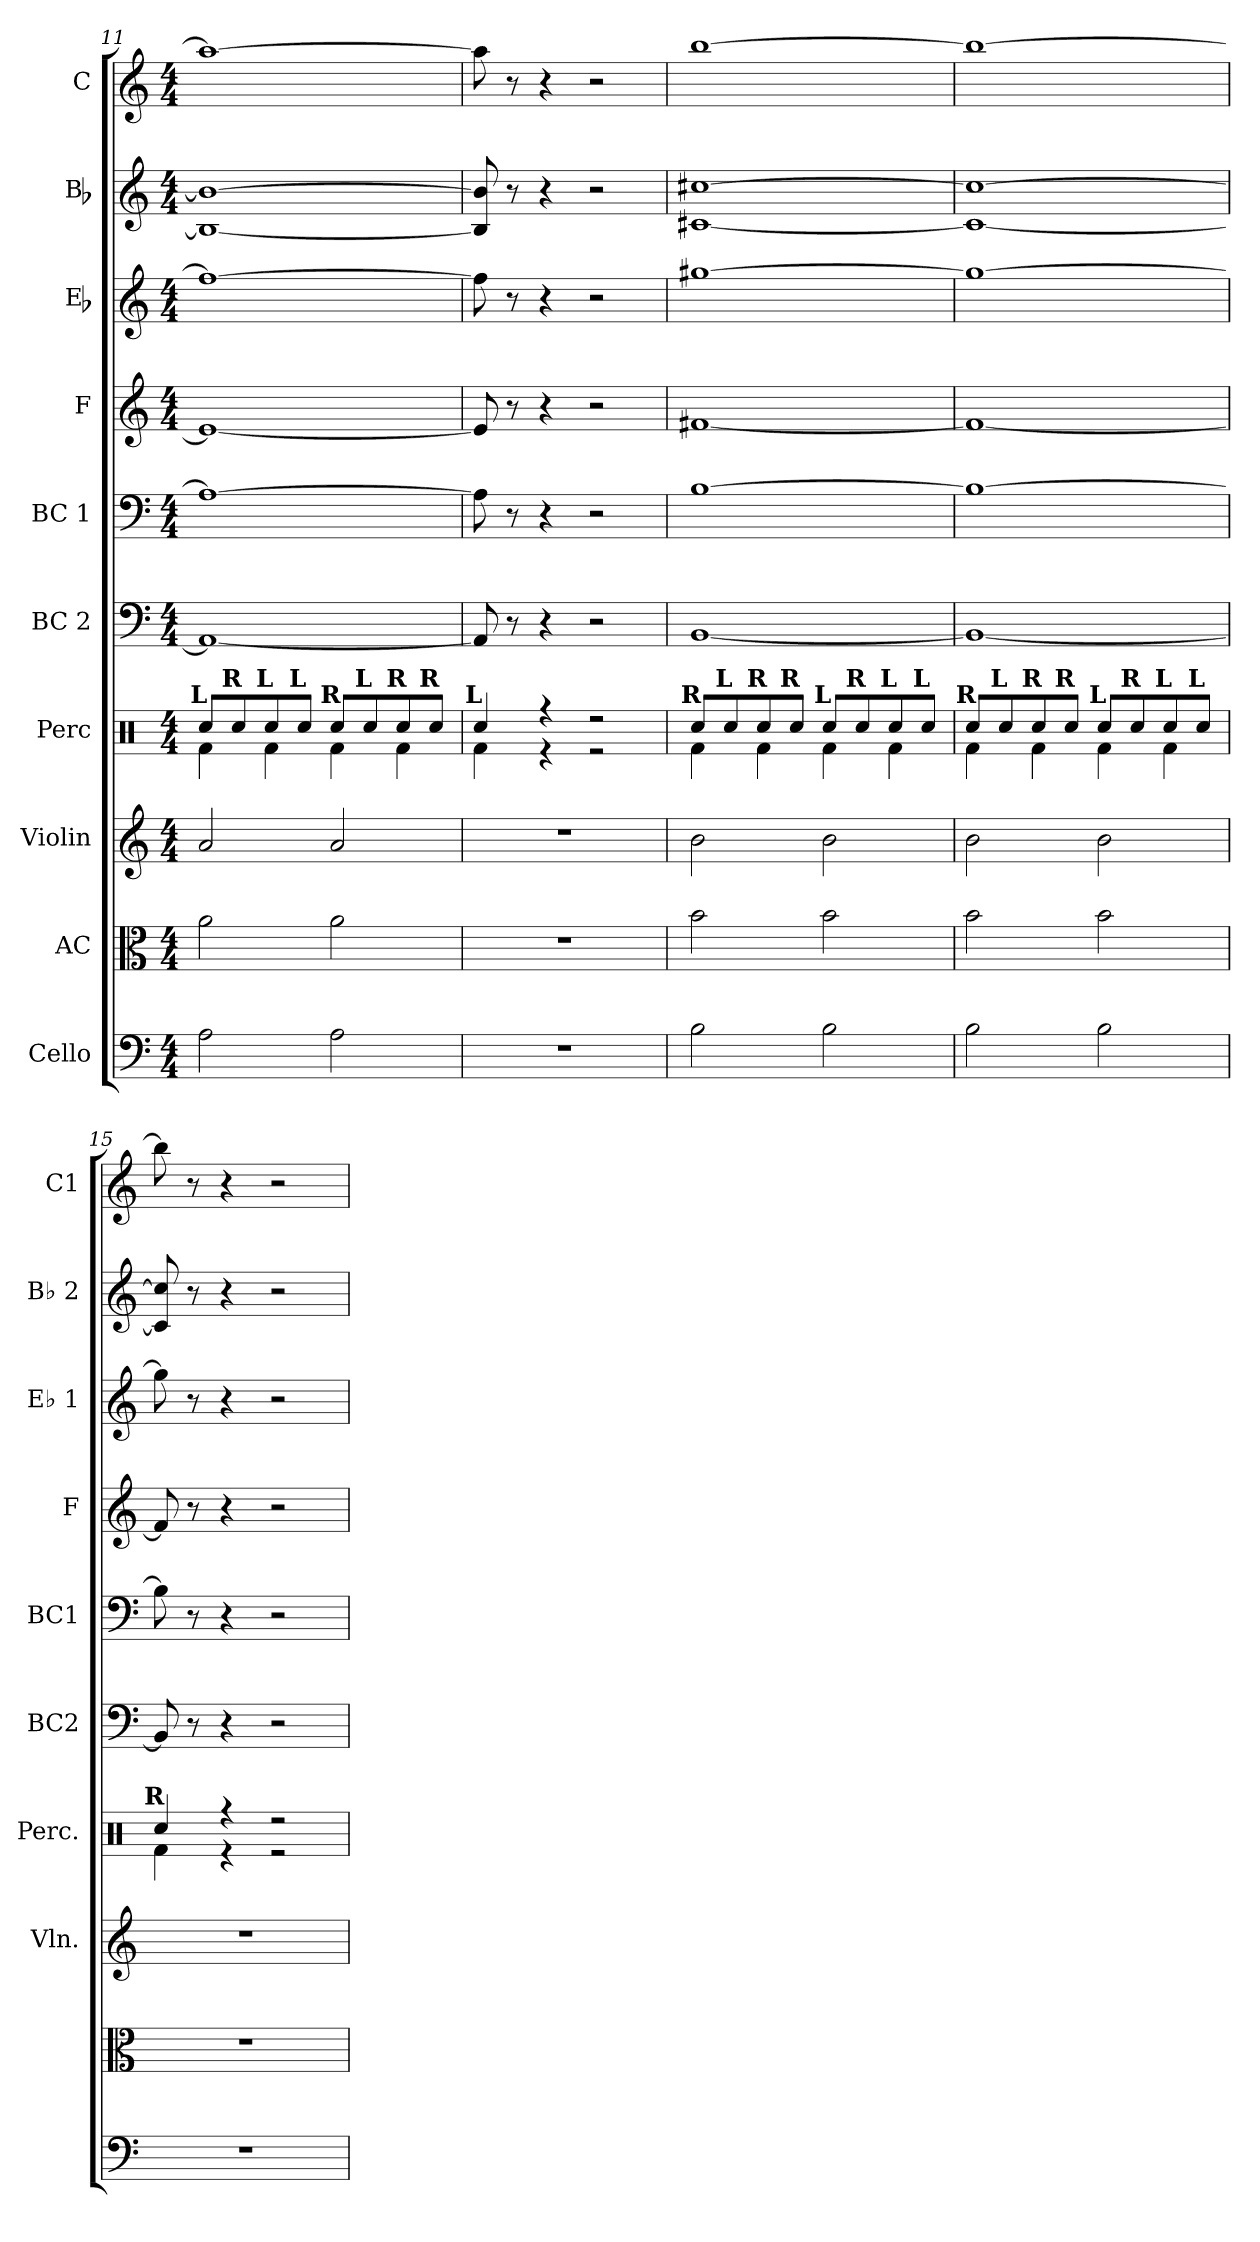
**kern	**kern	**kern	**kern	**kern	**kern	**kern	**kern	**kern	**kern
*part10	*part9	*part8	*part7	*part6	*part5	*part4	*part3	*part2	*part1
*staff10	*staff9	*staff8	*staff7	*staff6	*staff5	*staff4	*staff3	*staff2	*staff1
*I"Cello	*I"AC	*I"Violin	*I"Perc	*I"BC 2	*I"BC 1	*I"F	*I"Eb	*I"Bb	*I"C
*	*	*I'Vln.	*I'Perc.	*I'BC2	*I'BC1	*I'F	*I'Eb 1	*I'Bb 2	*I'C1
*clefF4	*clefC3	*clefG2	*clefX	*clefF4	*clefF4	*clefG2	*clefG2	*clefG2	*clefG2
*	*	*	*	*	*	*ITrd4c7	*ITrd5c9	*ITrd1c2	*
*k[]	*k[]	*k[]	*k[]	*k[]	*k[]	*k[b-]	*k[b-e-a-]	*k[b-e-]	*k[]
*M4/4	*M4/4	*M4/4	*M4/4	*M4/4	*M4/4	*M4/4	*M4/4	*M4/4	*M4/4
=11	=11	=11	=11	=11	=11	=11	=11	=11	=11
*	*	*	*^	*	*	*	*	*	*
!	!	!	!LO:TX:a:B:cj:t=L	!	!	!	!	!	!	!
2Ai\	2ai\	2ai/	8Rcci/L	4Rfi\	1AAi_<	1Ai_>	1Ai_<	1ai_>	1Ai_< 1ai_>	1aai_>
!	!	!	!LO:TX:a:B:cj:t=R	!	!	!	!	!	!	!
.	.	.	8Rcci/	.	.	.	.	.	.	.
!	!	!	!LO:TX:a:B:cj:t=L	!	!	!	!	!	!	!
.	.	.	8Rcci/	4Rfi\	.	.	.	.	.	.
!	!	!	!LO:TX:a:B:cj:t=L	!	!	!	!	!	!	!
.	.	.	8Rcci/J	.	.	.	.	.	.	.
!	!	!	!LO:TX:a:B:cj:t=R	!	!	!	!	!	!	!
2Ai\	2ai\	2ai/	8Rcci/L	4Rfi\	.	.	.	.	.	.
!	!	!	!LO:TX:a:B:cj:t=L	!	!	!	!	!	!	!
.	.	.	8Rcci/	.	.	.	.	.	.	.
!	!	!	!LO:TX:a:B:cj:t=R	!	!	!	!	!	!	!
.	.	.	8Rcci/	4Rfi\	.	.	.	.	.	.
!	!	!	!LO:TX:a:B:cj:t=R	!	!	!	!	!	!	!
.	.	.	8Rcci/J	.	.	.	.	.	.	.
!!LO:PB:g=z
=12	=12	=12	=12	=12	=12	=12	=12	=12	=12	=12
!	!	!	!LO:TX:a:B:cj:t=L	!	!	!	!	!	!	!
1r	1r	1r	4Rcci/	4Rfi\	8AAi/]	8Ai\]	8Ai/]	8ai\]	8Ai/] 8ai]	8aai\]
.	.	.	.	.	8r	8r	8r	8r	8r	8r
.	.	.	4r	4r	4r	4r	4r	4r	4r	4r
.	.	.	2r	2r	2r	2r	2r	2r	2r	2r
=13	=13	=13	=13	=13	=13	=13	=13	=13	=13	=13
!	!	!	!LO:TX:a:B:cj:t=R	!	!	!	!	!	!	!
2Bi\	2bi\	2bi\	8Rcci/L	4Rfi\	[<1BBi	[>1Bi	[<1Bni	[>1bni	[<1Bni [>1bni	[>1bbi
!	!	!	!LO:TX:a:B:cj:t=L	!	!	!	!	!	!	!
.	.	.	8Rcci/	.	.	.	.	.	.	.
!	!	!	!LO:TX:a:B:cj:t=R	!	!	!	!	!	!	!
.	.	.	8Rcci/	4Rfi\	.	.	.	.	.	.
!	!	!	!LO:TX:a:B:cj:t=R	!	!	!	!	!	!	!
.	.	.	8Rcci/J	.	.	.	.	.	.	.
!	!	!	!LO:TX:a:B:cj:t=L	!	!	!	!	!	!	!
2Bi\	2bi\	2bi\	8Rcci/L	4Rfi\	.	.	.	.	.	.
!	!	!	!LO:TX:a:B:cj:t=R	!	!	!	!	!	!	!
.	.	.	8Rcci/	.	.	.	.	.	.	.
!	!	!	!LO:TX:a:B:cj:t=L	!	!	!	!	!	!	!
.	.	.	8Rcci/	4Rfi\	.	.	.	.	.	.
!	!	!	!LO:TX:a:B:cj:t=L	!	!	!	!	!	!	!
.	.	.	8Rcci/J	.	.	.	.	.	.	.
=14	=14	=14	=14	=14	=14	=14	=14	=14	=14	=14
!	!	!	!LO:TX:a:B:cj:t=R	!	!	!	!	!	!	!
2Bi\	2bi\	2bi\	8Rcci/L	4Rfi\	1BBi_<	1Bi_>	1Bi_<	1bi_>	1Bi_< 1bi_>	1bbi_>
!	!	!	!LO:TX:a:B:cj:t=L	!	!	!	!	!	!	!
.	.	.	8Rcci/	.	.	.	.	.	.	.
!	!	!	!LO:TX:a:B:cj:t=R	!	!	!	!	!	!	!
.	.	.	8Rcci/	4Rfi\	.	.	.	.	.	.
!	!	!	!LO:TX:a:B:cj:t=R	!	!	!	!	!	!	!
.	.	.	8Rcci/J	.	.	.	.	.	.	.
!	!	!	!LO:TX:a:B:cj:t=L	!	!	!	!	!	!	!
2Bi\	2bi\	2bi\	8Rcci/L	4Rfi\	.	.	.	.	.	.
!	!	!	!LO:TX:a:B:cj:t=R	!	!	!	!	!	!	!
.	.	.	8Rcci/	.	.	.	.	.	.	.
!	!	!	!LO:TX:a:B:cj:t=L	!	!	!	!	!	!	!
.	.	.	8Rcci/	4Rfi\	.	.	.	.	.	.
!	!	!	!LO:TX:a:B:cj:t=L	!	!	!	!	!	!	!
.	.	.	8Rcci/J	.	.	.	.	.	.	.
=15	=15	=15	=15	=15	=15	=15	=15	=15	=15	=15
!	!	!	!LO:TX:a:B:cj:t=R	!	!	!	!	!	!	!
1r	1r	1r	4Rcci/	4Rfi\	8BBi/]	8Bi\]	8Bi/]	8bi\]	8Bi/] 8bi]	8bbi\]
.	.	.	.	.	8r	8r	8r	8r	8r	8r
.	.	.	4r	4r	4r	4r	4r	4r	4r	4r
.	.	.	2r	2r	2r	2r	2r	2r	2r	2r
*	*	*	*v	*v	*	*	*	*	*	*
=	=	=	=	=	=	=	=	=	=
*-	*-	*-	*-	*-	*-	*-	*-	*-	*-
